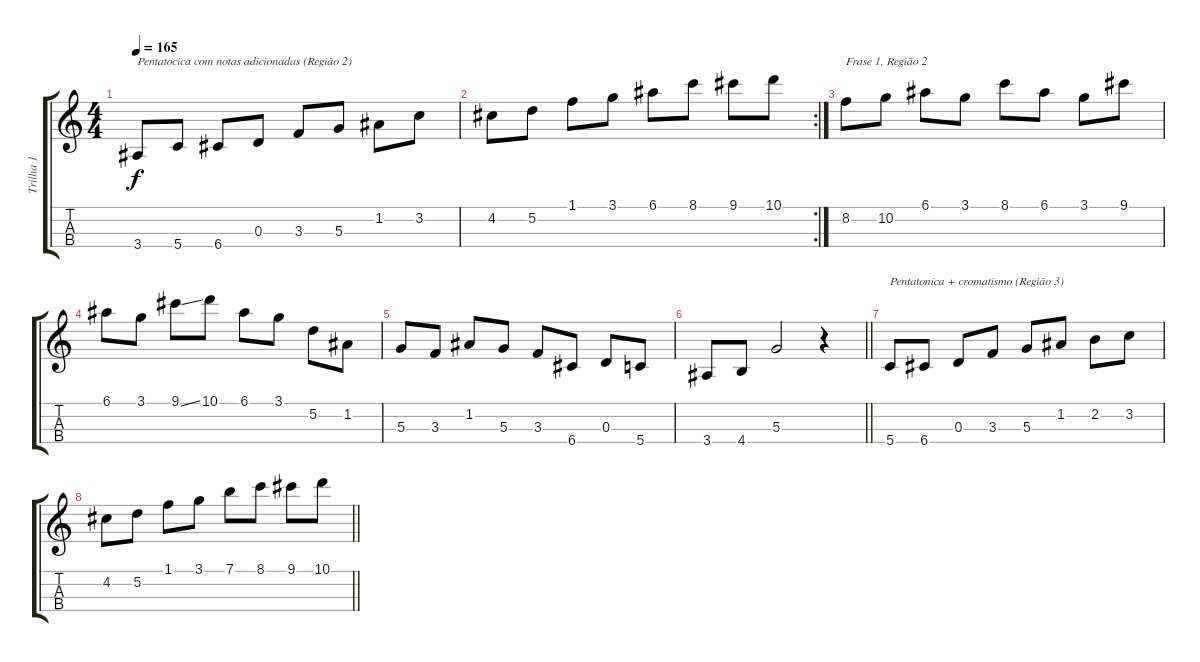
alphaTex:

\track ("Trilha 1" "Trilha 1") {instrument overdrivenguitar}
\staff {score tabs}
\tuning (E4 A3 D3 G2) {hide}
\ts (4 4)
\tempo 165
\clef g2
\ks c
3.4.8{txt "Pentatocica com notas adicionadas (Região 2)" dy f} 5.4.8 6.4.8 0.3.8 3.3.8 5.3.8 1.2.8 3.2.8 |
\rc 2
4.2.8 5.2.8 1.1.8 3.1.8 6.1.8 8.1.8 9.1.8 10.1.8 |
8.2.8{txt "Frase 1, Região 2"} 10.2.8 6.1.8 3.1.8 8.1.8 6.1.8 3.1.8 9.1.8 |
6.1.8 3.1.8 9.1{ss}.8 10.1.8 6.1.8 3.1.8 5.2.8 1.2.8 |
5.3.8 3.3.8 1.2.8 5.3.8 3.3.8 6.4.8 0.3.8 5.4.8 |
\barLineRight lightlight
3.4.8 4.4.8 5.3.2 r.4 |
5.4.8{txt "Pentatonica + cromatismo (Região 3)"} 6.4.8 0.3.8 3.3.8 5.3.8 1.2.8 2.2.8 3.2.8 |
\barLineRight lightlight
4.2.8 5.2.8 1.1.8 3.1.8 7.1.8 8.1.8 9.1.8 10.1.8
